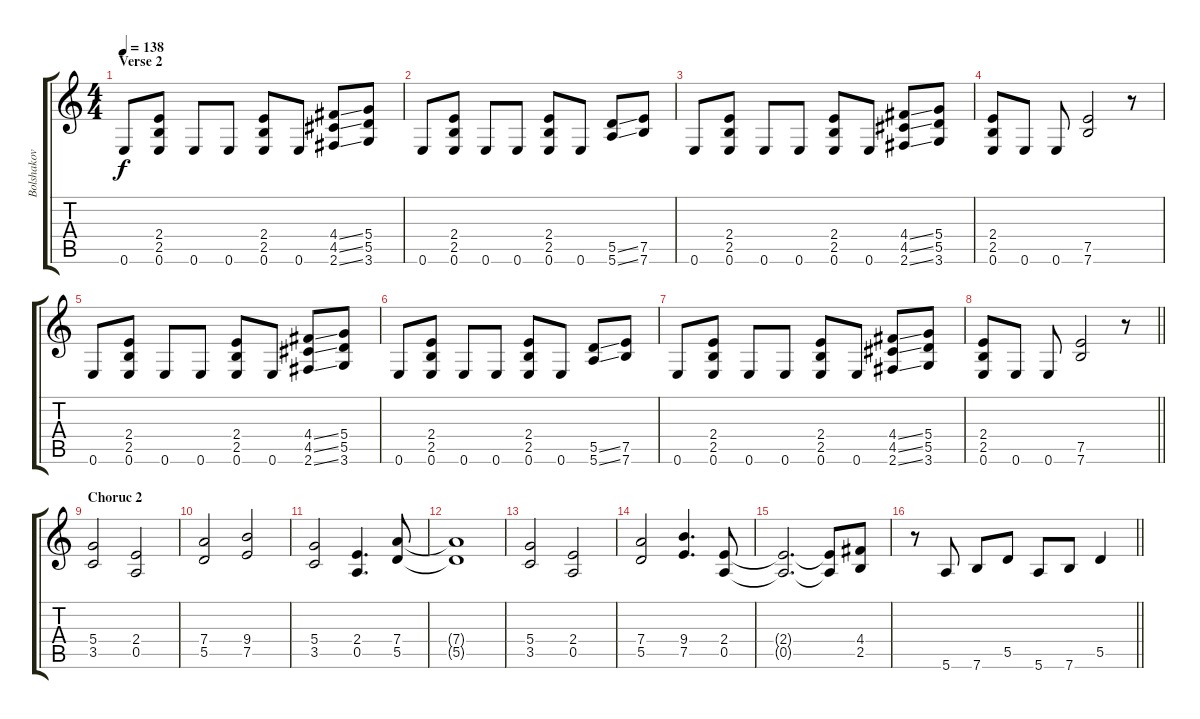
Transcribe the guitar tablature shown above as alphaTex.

\track ("Bolshakov" "Bolshakov") {instrument distortionguitar}
\staff {score tabs}
\tuning (E4 B3 G3 D3 A2 E2) {hide}
\ts (4 4)
\section ("" "Verse 2")
\tempo 138
\clef g2
\ks c
0.6.8{dy f} (2.4 2.5 0.6).8 0.6.8 0.6.8 (2.4 2.5 0.6).8 0.6.8 (4.4{ss} 4.5{ss} 2.6{ss}).8 (5.4 5.5 3.6).8 |
0.6.8 (2.4 2.5 0.6).8 0.6.8 0.6.8 (2.4 2.5 0.6).8 0.6.8 (5.5{ss} 5.6{ss}).8 (7.5 7.6).8 |
0.6.8 (2.4 2.5 0.6).8 0.6.8 0.6.8 (2.4 2.5 0.6).8 0.6.8 (4.4{ss} 4.5{ss} 2.6{ss}).8 (5.4 5.5 3.6).8 |
(2.4 2.5 0.6).8 0.6.8 0.6.8 (7.5 7.6).2 r.8 |
0.6.8 (2.4 2.5 0.6).8 0.6.8 0.6.8 (2.4 2.5 0.6).8 0.6.8 (4.4{ss} 4.5{ss} 2.6{ss}).8 (5.4 5.5 3.6).8 |
0.6.8 (2.4 2.5 0.6).8 0.6.8 0.6.8 (2.4 2.5 0.6).8 0.6.8 (5.5{ss} 5.6{ss}).8 (7.5 7.6).8 |
0.6.8 (2.4 2.5 0.6).8 0.6.8 0.6.8 (2.4 2.5 0.6).8 0.6.8 (4.4{ss} 4.5{ss} 2.6{ss}).8 (5.4 5.5 3.6).8 |
\barLineRight lightlight
(2.4 2.5 0.6).8 0.6.8 0.6.8 (7.5 7.6).2 r.8 |
\section ("" "Choruc 2")
(5.4 3.5).2 (2.4 0.5).2 |
(7.4 5.5).2 (9.4 7.5).2 |
(5.4 3.5).2 (2.4 0.5).4{d} (7.4 5.5).8 |
(7.4{t} 5.5{t}).1 |
(5.4 3.5).2 (2.4 0.5).2 |
(7.4 5.5).2 (9.4 7.5).4{d} (2.4 0.5).8 |
(2.4{t} 0.5{t}).2{d} (2.4{t} 0.5{t}).8 (4.4 2.5).8 |
\barLineRight lightlight
r.8 5.6.8 7.6.8 5.5.8 5.6.8 7.6.8 5.5.4
